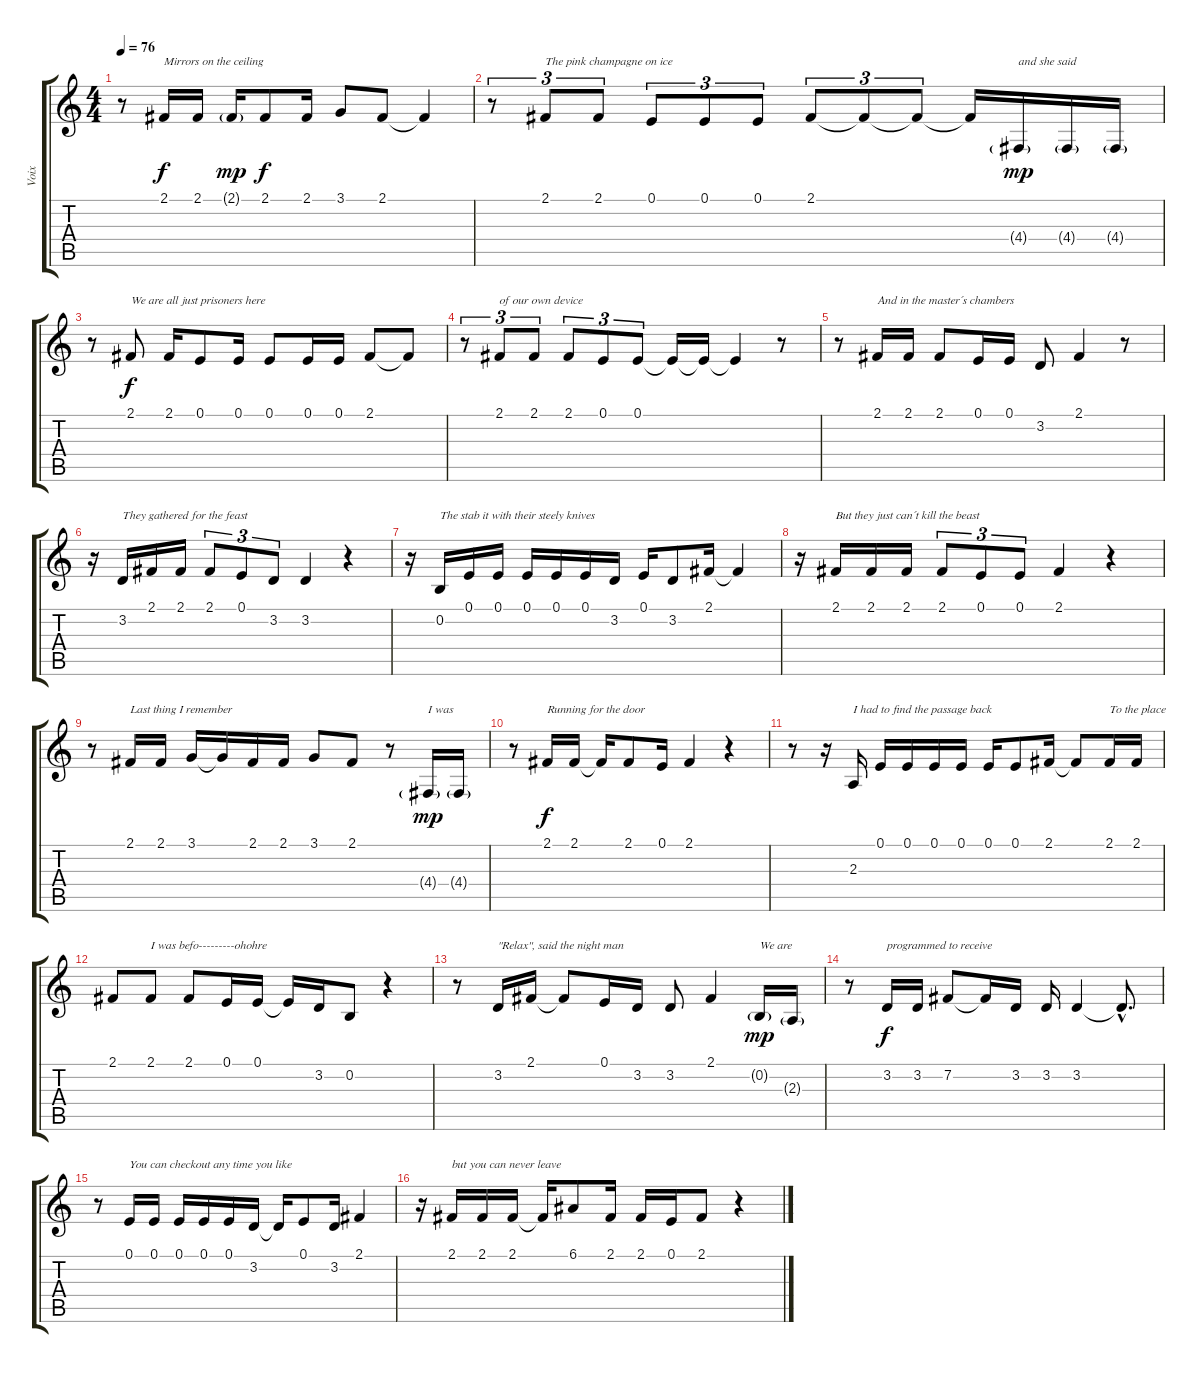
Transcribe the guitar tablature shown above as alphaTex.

\track ("Voix" "Voix") {instrument lead1square}
\staff {score tabs}
\tuning (E4 B3 G3 D3 A2 E2) {hide}
\ts (4 4)
\tempo 76
\clef g2
\ks c
r.8{dy f} 2.1.16{txt "Mirrors on the ceiling"} 2.1.16 2.1{g}.16{dy mp} 2.1.8{dy f} 2.1.16 3.1.8 2.1.8 2.1{t}.4 |
r.8{tu (3 2)} 2.1.8{tu (3 2) txt "The pink champagne on ice "} 2.1.8{tu (3 2)} 0.1.8{tu (3 2)} 0.1.8{tu (3 2)} 0.1.8{tu (3 2)} 2.1.8{tu (3 2)} 2.1{t}.8{tu (3 2)} 2.1{t}.8{tu (3 2)} 2.1{t}.16 4.4{g}.16{txt "and she said" dy mp} 4.4{g}.16 4.4{g}.16 |
r.8 2.1.8{txt "We are all just prisoners here" dy f} 2.1.16 0.1.8 0.1.16 0.1.8 0.1.16 0.1.16 2.1.8 2.1{t}.8 |
r.8{tu (3 2)} 2.1.8{tu (3 2) txt "of our own device"} 2.1.8{tu (3 2)} 2.1.8{tu (3 2)} 0.1.8{tu (3 2)} 0.1.8{tu (3 2)} 0.1{t}.16 0.1{t}.16 0.1{t}.4 r.8 |
r.8 2.1.16{txt "And in the master´s chambers"} 2.1.16 2.1.8 0.1.16 0.1.16 3.2.8 2.1.4 r.8 |
r.16 3.2.16{txt "They gathered for the feast "} 2.1.16 2.1.16 2.1.8{tu (3 2)} 0.1.8{tu (3 2)} 3.2.8{tu (3 2)} 3.2.4 r.4 |
r.16 0.2.16{txt "The stab it with their steely knives"} 0.1.16 0.1.16 0.1.16 0.1.16 0.1.16 3.2.16 0.1.16 3.2.8 2.1.16 2.1{t}.4 |
r.16 2.1.16{txt "But they just can´t kill the beast "} 2.1.16 2.1.16 2.1.8{tu (3 2)} 0.1.8{tu (3 2)} 0.1.8{tu (3 2)} 2.1.4 r.4 |
r.8 2.1.16{txt "Last thing I remember"} 2.1.16 3.1.16 3.1{t}.16 2.1.16 2.1.16 3.1.8 2.1.8 r.8 4.4{g}.16{txt "I was" dy mp} 4.4{g}.16 |
r.8 2.1.16{txt "Running for the door " dy f} 2.1.16 2.1{t}.16 2.1.8 0.1.16 2.1.4 r.4 |
r.8 r.16 2.3.16{txt "I had to find the passage back "} 0.1.16 0.1.16 0.1.16 0.1.16 0.1.16 0.1.8 2.1.16 2.1{t}.8 2.1.16{txt "To the place "} 2.1.16 |
2.1.8 2.1.8{txt "I was befo---------ohohre"} 2.1.8 0.1.16 0.1.16 0.1{t}.16 3.2.16 0.2.8 r.4 |
r.8 3.2.16{txt "\"Relax\", said the night man"} 2.1.16 2.1{t}.8 0.1.16 3.2.16 3.2.8 2.1.4 0.2{g}.16{txt "We are" dy mp} 2.3{g}.16 |
r.8 3.2.16{txt "programmed to receive" dy f} 3.2.16 7.2.8 7.2{t}.16 3.2.16 3.2.16 3.2.4 3.2{hac t}.8{d} |
r.8 0.1.16{txt "You can checkout any time you like"} 0.1.16 0.1.16 0.1.16 0.1.16 3.2.16 3.2{t}.16 0.1.8 3.2.16 2.1.4 |
r.16 2.1.16{txt "but you can never leave"} 2.1.16 2.1.16 2.1{t}.16 6.1.8 2.1.16 2.1.16 0.1.16 2.1.8 r.4
